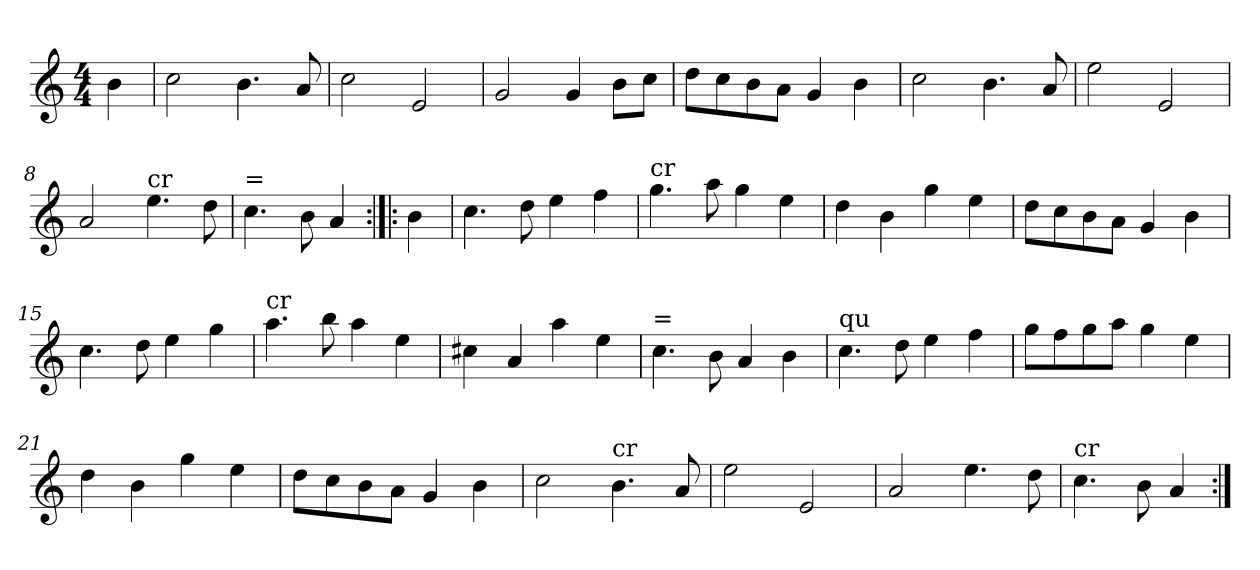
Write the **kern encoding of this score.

**kern
*part1
*staff1
*clefG2
*k[]
*M4/4
*MM220
=1
4b\
=2
2cc\
4.b\
8a/
=3
2cc\
2e/
=4
2g/
4g/
8b\L
8cc\J
=5
8dd\L
8cc\
8b\
8a\J
4g/
4b\
!!LO:LB:g=z
=6
2cc\
4.b\
8a/
=7
2ee\
2e/
=8
2a/
!LO:TX:a:t=cr
4.ee\
8dd\
=9
!LO:TX:a:t==
4.cc\
8b\
4a/
!!LO:LB:g=z
=10:|!|:
4b\
=11
4.cc\
8dd\
4ee\
4ff\
=12
!LO:TX:a:t=cr
4.gg\
8aa\
4gg\
4ee\
=13
4dd\
4b\
4gg\
4ee\
=14
8dd\L
8cc\
8b\
8a\J
4g/
4b\
!!LO:LB:g=z
=15
4.cc\
8dd\
4ee\
4gg\
=16
!LO:TX:a:t=cr
4.aa\
8bb\
4aa\
4ee\
=17
4cc#X\
4a/
4aa\
4ee\
=18
!LO:TX:a:t==
4.cc\
8b\
4a/
4b\
!!LO:LB:g=z
=19
!LO:TX:a:t=qu
4.cc\
8dd\
4ee\
4ff\
=20
8gg\L
8ff\
8gg\
8aa\J
4gg\
4ee\
=21
4dd\
4b\
4gg\
4ee\
=22
8dd\L
8cc\
8b\
8a\J
4g/
4b\
!!LO:LB:g=z
=23
2cc\
!LO:TX:a:t=cr
4.b\
8a/
=24
2ee\
2e/
=25
2a/
4.ee\
8dd\
=26
!LO:TX:a:t=cr
4.cc\
8b\
4a/
=:|!
*-
